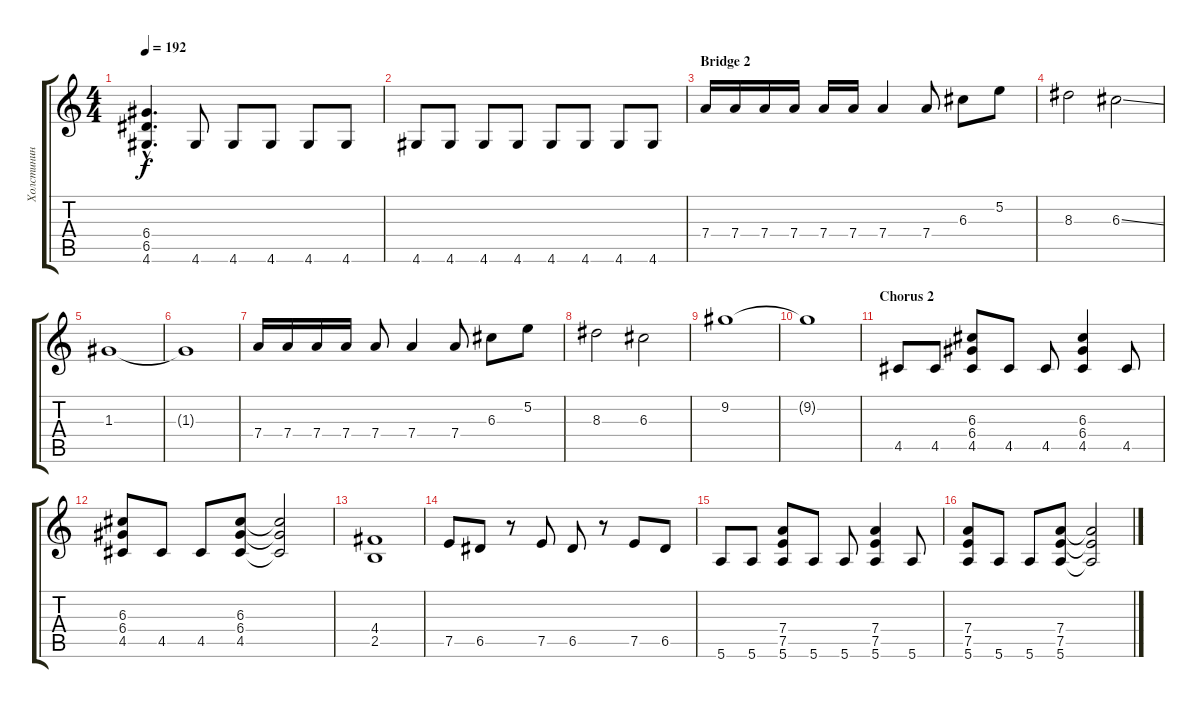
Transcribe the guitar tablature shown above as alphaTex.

\track ("Холстинин" "Холстинин") {instrument distortionguitar}
\staff {score tabs}
\tuning (E4 B3 G3 D3 A2 E2) {hide}
\ts (4 4)
\tempo 192
\clef g2
\ks c
(6.4{hac} 6.5{hac} 4.6{hac}).4{d dy f} 4.6.8 4.6.8 4.6.8 4.6.8 4.6.8 |
4.6.8 4.6.8 4.6.8 4.6.8 4.6.8 4.6.8 4.6.8 4.6.8 |
\section ("" "Bridge 2")
7.4.16 7.4.16 7.4.16 7.4.16 7.4.16 7.4.16 7.4.4 7.4.8 6.3.8 5.2.8 |
8.3.2 6.3{ss}.2 |
1.3.1 |
1.3{t}.1 |
7.4.16 7.4.16 7.4.16 7.4.16 7.4.8 7.4.4 7.4.8 6.3.8 5.2.8 |
8.3.2 6.3.2 |
9.2.1 |
9.2{t}.1 |
\section ("" "Chorus 2")
4.5.8 4.5.8 (6.3 6.4 4.5).8 4.5.8 4.5.8 (6.3 6.4 4.5).4 4.5.8 |
(6.3 6.4 4.5).8 4.5.8 4.5.8 (6.3 6.4 4.5).8 (6.3{t} 6.4{t} 4.5{t}).2 |
(4.4 2.5).1 |
7.5.8 6.5.8 r.8 7.5.8 6.5.8 r.8 7.5.8 6.5.8 |
5.6.8 5.6.8 (7.4 7.5 5.6).8 5.6.8 5.6.8 (7.4 7.5 5.6).4 5.6.8 |
(7.4 7.5 5.6).8 5.6.8 5.6.8 (7.4 7.5 5.6).8 (7.4{t} 7.5{t} 5.6{t}).2
